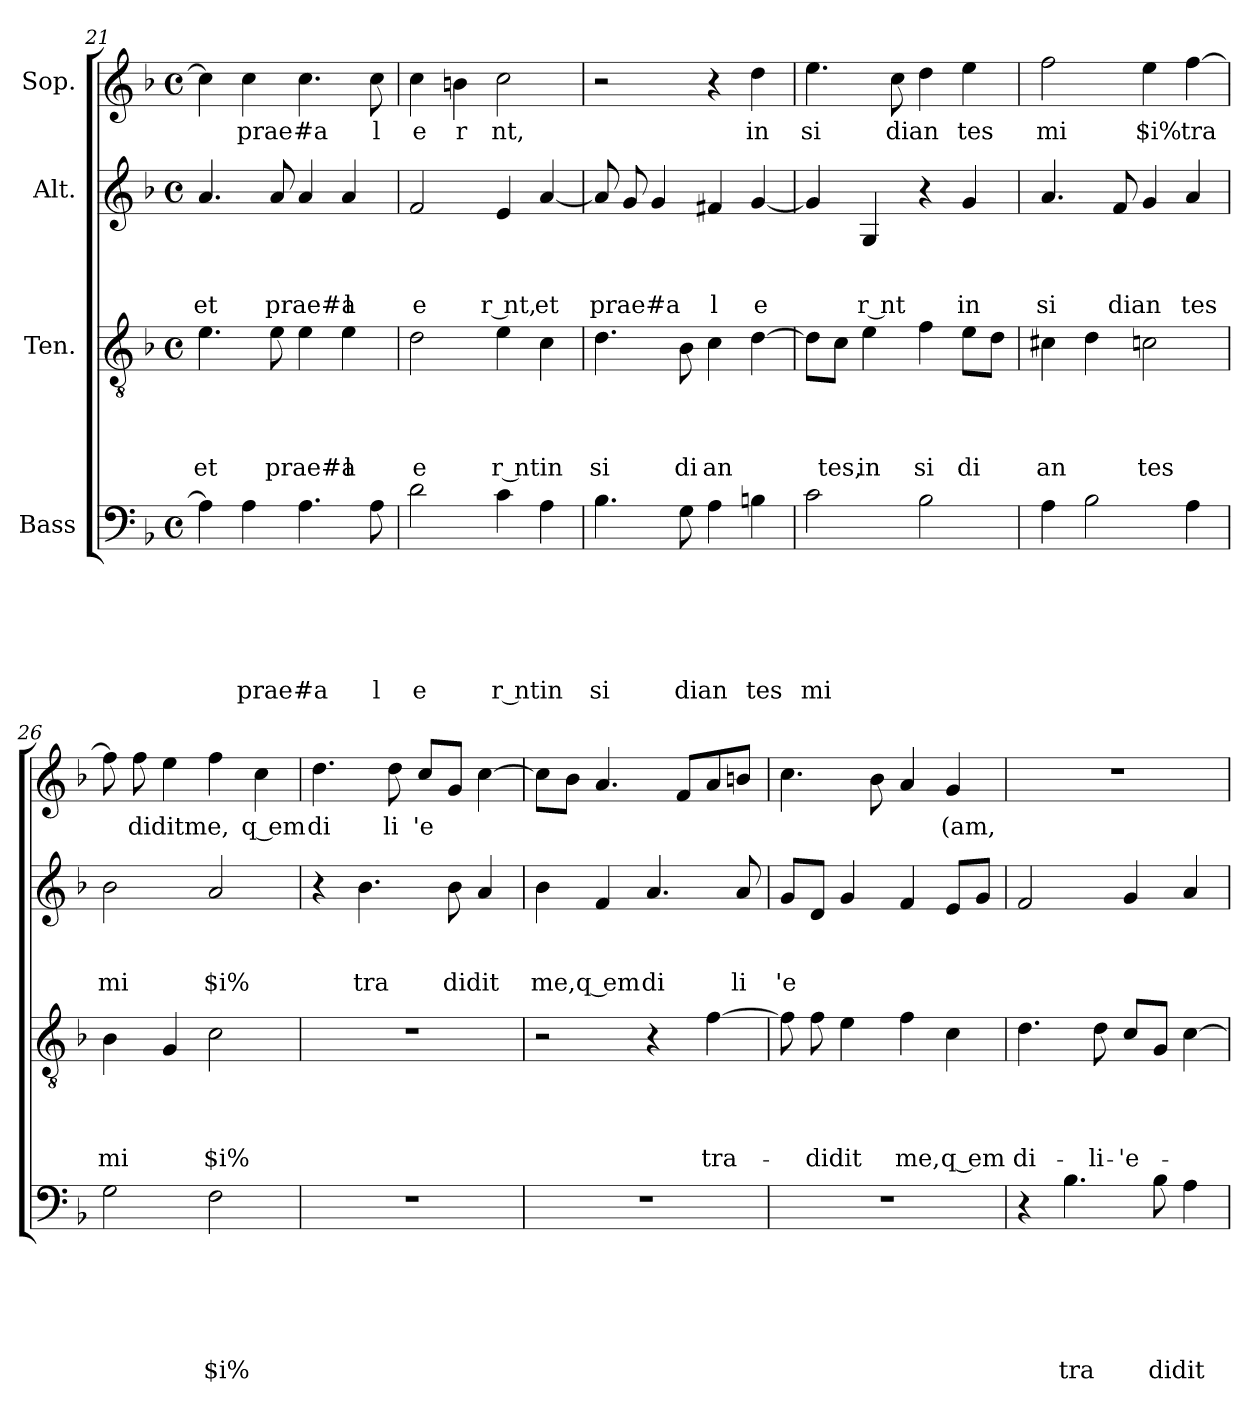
**kern	**text	**text	**text	**text	**text	**text	**kern	**text	**text	**text	**text	**kern	**text	**text	**text	**kern	**text
*part4	*part4	*part4	*part4	*part4	*part4	*part4	*part3	*part3	*part3	*part3	*part3	*part2	*part2	*part2	*part2	*part1	*part1
*staff4	*staff4	*staff4	*staff4	*staff4	*staff4	*staff4	*staff3	*staff3	*staff3	*staff3	*staff3	*staff2	*staff2	*staff2	*staff2	*staff1	*staff1
*I"Bass	*	*	*	*	*	*	*I"Ten.	*	*	*	*	*I"Alt.	*	*	*	*I"Sop.	*
*clefF4	*	*	*	*	*	*	*clefGv2	*	*	*	*	*clefG2	*	*	*	*clefG2	*
*k[b-]	*	*	*	*	*	*	*k[b-]	*	*	*	*	*k[b-]	*	*	*	*k[b-]	*
*F:	*	*	*	*	*	*	*F:	*	*	*	*	*F:	*	*	*	*F:	*
*M4/4	*	*	*	*	*	*	*M4/4	*	*	*	*	*M4/4	*	*	*	*M4/4	*
*met(c)	*	*	*	*	*	*	*met(c)	*	*	*	*	*met(c)	*	*	*	*met(c)	*
=21	=21	=21	=21	=21	=21	=21	=21	=21	=21	=21	=21	=21	=21	=21	=21	=21	=21
!	!	!	!	!	!	!	!	!	!	!	!LO:LY:b	!	!	!	!LO:LY:b	!	!
4A\]	.	.	.	.	.	.	4.e\	.	.	.	et	4.a/	.	.	et	4cc\]	.
!	!	!	!	!	!	!LO:LY:b	!	!	!	!	!	!	!	!	!	!	!LO:LY:b
4A\	.	.	.	.	.	prae	.	.	.	.	.	.	.	.	.	4cc\	prae
!	!	!	!	!	!	!	!	!	!	!	!LO:LY:b	!	!	!	!LO:LY:b	!	!
.	.	.	.	.	.	.	8e\	.	.	.	prae#a	8a/	.	.	prae#a	.	.
!	!	!	!	!	!	!LO:LY:b	!	!	!	!	!	!	!	!	!	!	!LO:LY:b
4.A\	.	.	.	.	.	#a	4e\	.	.	.	.	4a/	.	.	.	4.cc\	#a
!	!	!	!	!	!	!	!	!	!	!	!LO:LY:b:rj	!	!	!	!LO:LY:b:rj	!	!
.	.	.	.	.	.	.	4e\	.	.	.	l	4a/	.	.	l	.	.
!	!	!	!	!	!	!LO:LY:b:rj	!	!	!	!	!	!	!	!	!	!	!LO:LY:b:rj
8A\	.	.	.	.	.	l	.	.	.	.	.	.	.	.	.	8cc\	l
=22	=22	=22	=22	=22	=22	=22	=22	=22	=22	=22	=22	=22	=22	=22	=22	=22	=22
!	!	!	!	!	!	!LO:LY:b	!	!	!	!	!LO:LY:b	!	!	!	!LO:LY:b	!	!LO:LY:b
2d\	.	.	.	.	.	e	2d\	.	.	.	e	2f/	.	.	e	4cc\	e
!	!	!	!	!	!	!	!	!	!	!	!	!	!	!	!	!	!LO:LY:b
.	.	.	.	.	.	.	.	.	.	.	.	.	.	.	.	4bn\	r
!	!	!	!	!	!	!LO:LY:b:rj	!	!	!	!	!LO:LY:b:rj	!	!	!	!LO:LY:b:rj	!	!LO:LY:b
4c\	.	.	.	.	.	r ntin	4e\	.	.	.	r ntin	4e/	.	.	r nt,	2cc\	nt,
!	!	!	!	!	!	!	!	!	!	!	!	!	!	!	!LO:LY:b	!	!
4A\	.	.	.	.	.	.	4c\	.	.	.	.	[<4a/	.	.	et	.	.
=23	=23	=23	=23	=23	=23	=23	=23	=23	=23	=23	=23	=23	=23	=23	=23	=23	=23
!	!	!	!	!	!	!LO:LY:b	!	!	!	!	!LO:LY:b	!	!	!	!LO:LY:b	!	!
4.B-\	.	.	.	.	.	si	4.d\	.	.	.	si	8a/]	.	.	prae#a	2r	.
.	.	.	.	.	.	.	.	.	.	.	.	8g/	.	.	.	.	.
.	.	.	.	.	.	.	.	.	.	.	.	4g/	.	.	.	.	.
!	!	!	!	!	!	!LO:LY:b	!	!	!	!	!LO:LY:b	!	!	!	!	!	!
8G\	.	.	.	.	.	dian	8B-\	.	.	.	di	.	.	.	.	.	.
!	!	!	!	!	!	!	!	!	!	!	!LO:LY:b	!	!	!	!LO:LY:b:rj	!	!
4A\	.	.	.	.	.	.	4c\	.	.	.	an	4f#X/	.	.	l	4r	.
!	!	!	!	!	!	!LO:LY:b	!	!	!	!	!	!	!	!	!LO:LY:b	!	!LO:LY:b
4Bn\	.	.	.	.	.	tes	[>4d\	.	.	.	.	[<4g/	.	.	e	4dd\	in
=24	=24	=24	=24	=24	=24	=24	=24	=24	=24	=24	=24	=24	=24	=24	=24	=24	=24
!	!	!	!	!	!	!LO:LY:b	!	!	!	!	!	!	!	!	!	!	!LO:LY:b
2c\	.	.	.	.	.	mi	8d\L]	.	.	.	.	4g/]	.	.	.	4.ee\	si
!	!	!	!	!	!	!	!	!	!	!	!LO:LY:b	!	!	!	!	!	!
.	.	.	.	.	.	.	8c\J	.	.	.	tes,	.	.	.	.	.	.
!	!	!	!	!	!	!	!	!	!	!	!LO:LY:b	!	!	!	!LO:LY:b:rj	!	!
.	.	.	.	.	.	.	4e\	.	.	.	in	4G/	.	.	r nt	.	.
!	!	!	!	!	!	!	!	!	!	!	!	!	!	!	!	!	!LO:LY:b
.	.	.	.	.	.	.	.	.	.	.	.	.	.	.	.	8cc\	dian
!	!	!	!	!	!	!	!	!	!	!	!LO:LY:b	!	!	!	!	!	!
2B-\	.	.	.	.	.	.	4f\	.	.	.	si	4r	.	.	.	4dd\	.
!	!	!	!	!	!	!	!	!	!	!	!LO:LY:b	!	!	!	!LO:LY:b	!	!LO:LY:b
.	.	.	.	.	.	.	8e\L	.	.	.	di	4g/	.	.	in	4ee\	tes
.	.	.	.	.	.	.	8d\J	.	.	.	.	.	.	.	.	.	.
=25	=25	=25	=25	=25	=25	=25	=25	=25	=25	=25	=25	=25	=25	=25	=25	=25	=25
!	!	!	!	!	!	!	!	!	!	!	!LO:LY:b	!	!	!	!LO:LY:b	!	!LO:LY:b
4A\	.	.	.	.	.	.	4c#X\	.	.	.	an	4.a/	.	.	si	2ff\	mi
2B-\	.	.	.	.	.	.	4d\	.	.	.	.	.	.	.	.	.	.
!	!	!	!	!	!	!	!	!	!	!	!	!	!	!	!LO:LY:b	!	!
.	.	.	.	.	.	.	.	.	.	.	.	8f/	.	.	dian	.	.
!	!	!	!	!	!	!	!	!	!	!	!LO:LY:b	!	!	!	!	!	!LO:LY:b
.	.	.	.	.	.	.	2cn\	.	.	.	tes	4g/	.	.	.	4ee\	$i%
!	!	!	!	!	!	!	!	!	!	!	!	!	!	!	!LO:LY:b	!	!LO:LY:b
4A\	.	.	.	.	.	.	.	.	.	.	.	4a/	.	.	tes	[>4ff\	tra
=26	=26	=26	=26	=26	=26	=26	=26	=26	=26	=26	=26	=26	=26	=26	=26	=26	=26
!	!	!	!	!	!	!	!	!	!	!	!LO:LY:b	!	!	!	!LO:LY:b	!	!
2G\	.	.	.	.	.	.	4B-\	.	.	.	mi	2b-\	.	.	mi	8ff\]	.
!	!	!	!	!	!	!	!	!	!	!	!	!	!	!	!	!	!LO:LY:b
.	.	.	.	.	.	.	.	.	.	.	.	.	.	.	.	8ff\	diditme,
.	.	.	.	.	.	.	4G/	.	.	.	.	.	.	.	.	4ee\	.
!	!	!	!	!	!	!LO:LY:b	!	!	!	!	!LO:LY:b	!	!	!	!LO:LY:b	!	!
2F\	.	.	.	.	.	$i%	2c\	.	.	.	$i%	2a/	.	.	$i%	4ff\	.
!	!	!	!	!	!	!	!	!	!	!	!	!	!	!	!	!	!LO:LY:b:rj
.	.	.	.	.	.	.	.	.	.	.	.	.	.	.	.	4cc\	q em
!!LO:PB:g=z
=27	=27	=27	=27	=27	=27	=27	=27	=27	=27	=27	=27	=27	=27	=27	=27	=27	=27
!	!	!	!	!	!	!	!	!	!	!	!	!	!	!	!	!	!LO:LY:b
1r	.	.	.	.	.	.	1r	.	.	.	.	4r	.	.	.	4.dd\	di
!	!	!	!	!	!	!	!	!	!	!	!	!	!	!	!LO:LY:b	!	!
.	.	.	.	.	.	.	.	.	.	.	.	4.b-\	.	.	tra	.	.
!	!	!	!	!	!	!	!	!	!	!	!	!	!	!	!	!	!LO:LY:b
.	.	.	.	.	.	.	.	.	.	.	.	.	.	.	.	8dd\	li
!	!	!	!	!	!	!	!	!	!	!	!	!	!	!	!	!	!LO:LY:b
.	.	.	.	.	.	.	.	.	.	.	.	.	.	.	.	8cc/L	'e
!	!	!	!	!	!	!	!	!	!	!	!	!	!	!	!LO:LY:b	!	!
.	.	.	.	.	.	.	.	.	.	.	.	8b-\	.	.	didit	8g/J	.
.	.	.	.	.	.	.	.	.	.	.	.	4a/	.	.	.	[>4cc\	.
=28	=28	=28	=28	=28	=28	=28	=28	=28	=28	=28	=28	=28	=28	=28	=28	=28	=28
!	!	!	!	!	!	!	!	!	!	!	!	!	!	!	!LO:LY:b	!	!
1r	.	.	.	.	.	.	2r	.	.	.	.	4b-\	.	.	me,	8cc\L]	.
.	.	.	.	.	.	.	.	.	.	.	.	.	.	.	.	8b-\J	.
!	!	!	!	!	!	!	!	!	!	!	!	!	!	!	!LO:LY:b:rj	!	!
.	.	.	.	.	.	.	.	.	.	.	.	4f/	.	.	q em	4.a/	.
!	!	!	!	!	!	!	!	!	!	!	!	!	!	!	!LO:LY:b	!	!
.	.	.	.	.	.	.	4r	.	.	.	.	4.a/	.	.	di	.	.
.	.	.	.	.	.	.	.	.	.	.	.	.	.	.	.	8f/L	.
!	!	!	!	!	!	!	!	!	!	!	!LO:LY:b	!	!	!	!	!	!
.	.	.	.	.	.	.	[>4f\	.	.	.	tra-	.	.	.	.	8a/	.
!	!	!	!	!	!	!	!	!	!	!	!	!	!	!	!LO:LY:b	!	!
.	.	.	.	.	.	.	.	.	.	.	.	8a/	.	.	li	8bn/J	.
=29	=29	=29	=29	=29	=29	=29	=29	=29	=29	=29	=29	=29	=29	=29	=29	=29	=29
!	!	!	!	!	!	!	!	!	!	!	!	!	!	!	!LO:LY:b	!	!
1r	.	.	.	.	.	.	8f\]	.	.	.	.	8g/L	.	.	'e	4.cc\	.
!	!	!	!	!	!	!	!	!	!	!	!LO:LY:b	!	!	!	!	!	!
.	.	.	.	.	.	.	8f\	.	.	.	-didit	8d/J	.	.	.	.	.
.	.	.	.	.	.	.	4e\	.	.	.	.	4g/	.	.	.	.	.
.	.	.	.	.	.	.	.	.	.	.	.	.	.	.	.	8b-\	.
!	!	!	!	!	!	!	!	!	!	!	!LO:LY:b	!	!	!	!	!	!
.	.	.	.	.	.	.	4f\	.	.	.	me,	4f/	.	.	.	4a/	.
!	!	!	!	!	!	!	!	!	!	!	!LO:LY:b:rj	!	!	!	!	!	!LO:LY:b
.	.	.	.	.	.	.	4c\	.	.	.	q em	8e/L	.	.	.	4g/	(am,
.	.	.	.	.	.	.	.	.	.	.	.	8g/J	.	.	.	.	.
=30	=30	=30	=30	=30	=30	=30	=30	=30	=30	=30	=30	=30	=30	=30	=30	=30	=30
!	!	!	!	!	!	!	!	!	!	!	!LO:LY:b	!	!	!	!	!	!
4r	.	.	.	.	.	.	4.d\	.	.	.	di-	2f/	.	.	.	1r	.
!	!	!	!	!	!	!LO:LY:b	!	!	!	!	!	!	!	!	!	!	!
4.B-\	.	.	.	.	.	tra	.	.	.	.	.	.	.	.	.	.	.
!	!	!	!	!	!	!	!	!	!	!	!LO:LY:b	!	!	!	!	!	!
.	.	.	.	.	.	.	8d\	.	.	.	-li-	.	.	.	.	.	.
!	!	!	!	!	!	!	!	!	!	!	!LO:LY:b	!	!	!	!	!	!
.	.	.	.	.	.	.	8c/L	.	.	.	-'e-	4g/	.	.	.	.	.
!	!	!	!	!	!	!LO:LY:b	!	!	!	!	!	!	!	!	!	!	!
8B-\	.	.	.	.	.	didit	8G/J	.	.	.	.	.	.	.	.	.	.
4A\	.	.	.	.	.	.	[>4c\	.	.	.	.	4a/	.	.	.	.	.
=	=	=	=	=	=	=	=	=	=	=	=	=	=	=	=	=	=
*-	*-	*-	*-	*-	*-	*-	*-	*-	*-	*-	*-	*-	*-	*-	*-	*-	*-
